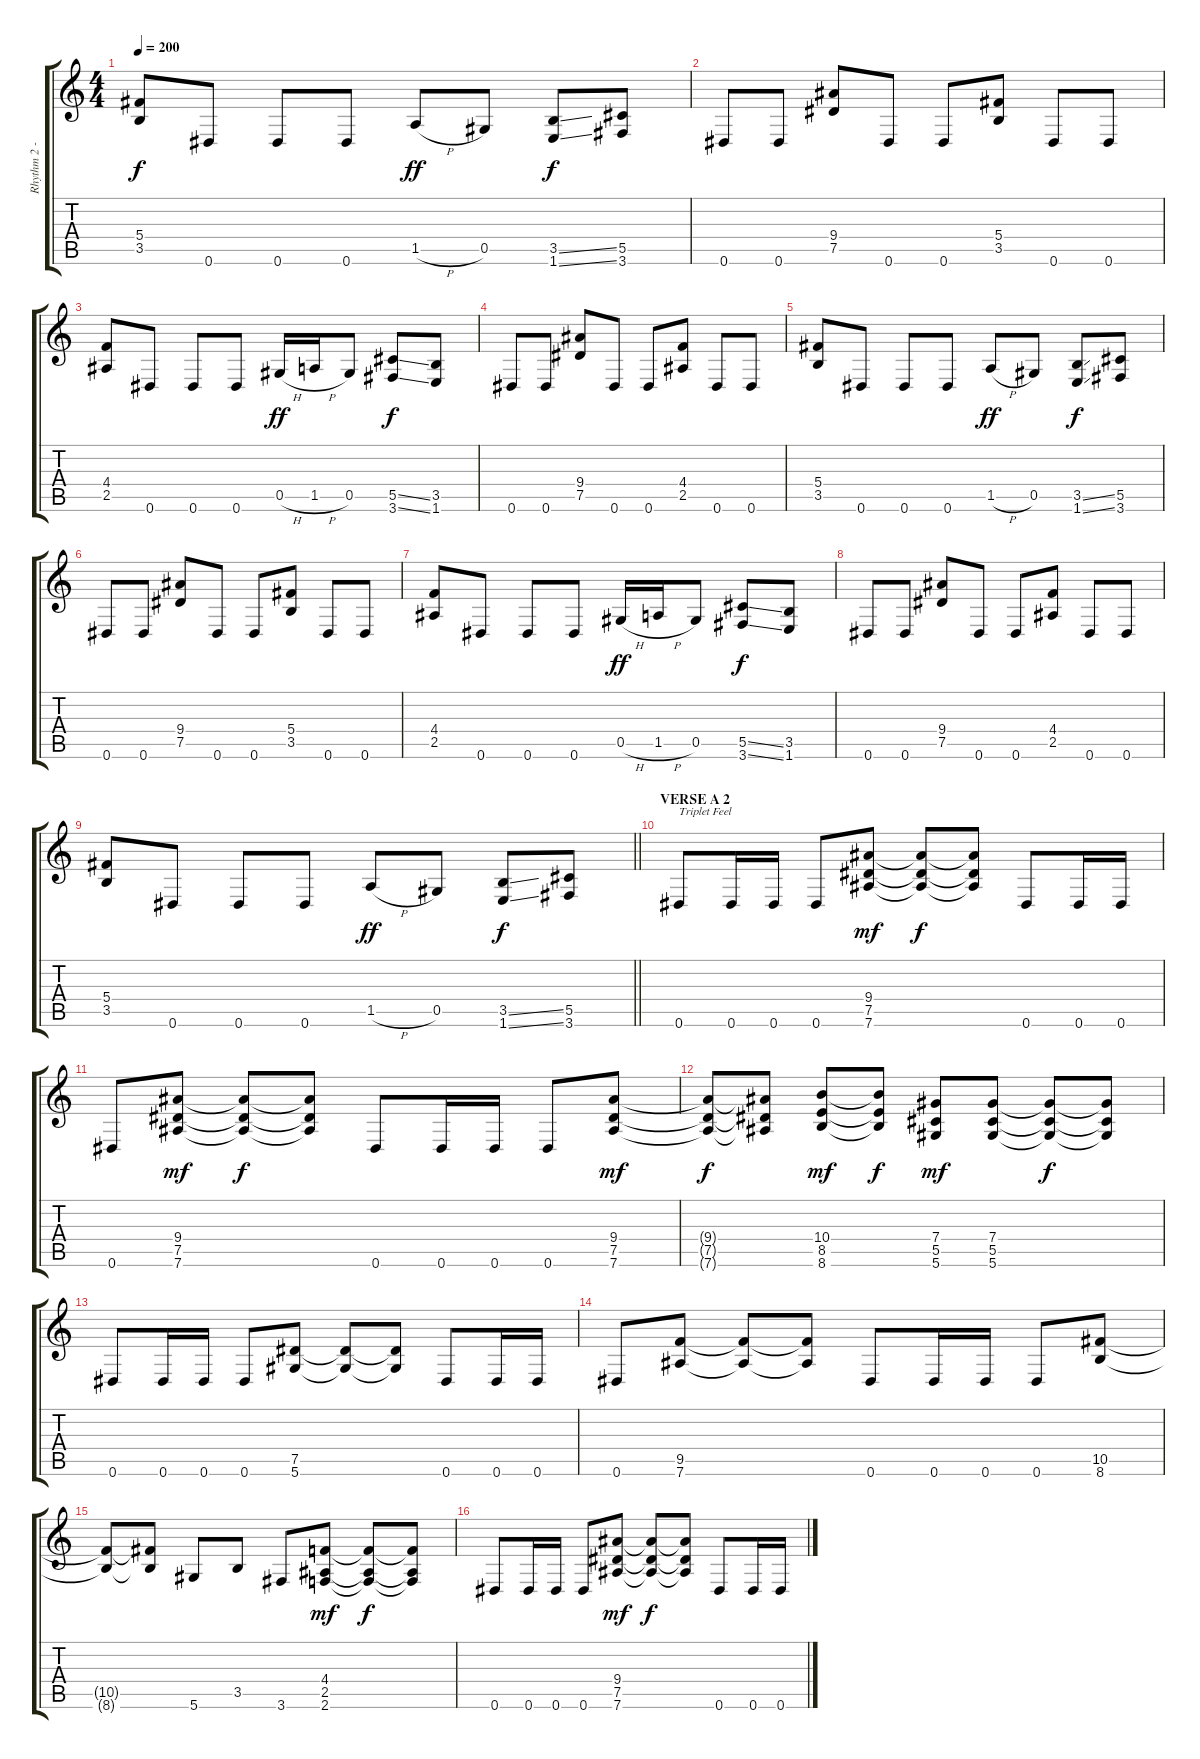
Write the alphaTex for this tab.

\track ("Rhythm 2 - Ronny Dorian" "Rhythm 2 -") {instrument overdrivenguitar}
\staff {score tabs}
\tuning (Eb4 Bb3 Gb3 Db3 Ab2 Eb2) {hide}
\ts (4 4)
\tempo 200
\clef g2
\ks c
(5.4 3.5).8{dy f} 0.6.8 0.6.8 0.6.8 1.5{h}.8{dy ff} 0.5.8 (3.5{ss} 1.6{ss}).8{dy f} (5.5 3.6).8 |
0.6.8 0.6.8 (9.4 7.5).8 0.6.8 0.6.8 (5.4 3.5).8 0.6.8 0.6.8 |
(4.4 2.5).8 0.6.8 0.6.8 0.6.8 0.5{h}.16{dy ff} 1.5{h}.16 0.5.8 (5.5{ss} 3.6{ss}).8{dy f} (3.5 1.6).8 |
0.6.8 0.6.8 (9.4 7.5).8 0.6.8 0.6.8 (4.4 2.5).8 0.6.8 0.6.8 |
(5.4 3.5).8 0.6.8 0.6.8 0.6.8 1.5{h}.8{dy ff} 0.5.8 (3.5{ss} 1.6{ss}).8{dy f} (5.5 3.6).8 |
0.6.8 0.6.8 (9.4 7.5).8 0.6.8 0.6.8 (5.4 3.5).8 0.6.8 0.6.8 |
(4.4 2.5).8 0.6.8 0.6.8 0.6.8 0.5{h}.16{dy ff} 1.5{h}.16 0.5.8 (5.5{ss} 3.6{ss}).8{dy f} (3.5 1.6).8 |
0.6.8 0.6.8 (9.4 7.5).8 0.6.8 0.6.8 (4.4 2.5).8 0.6.8 0.6.8 |
\barLineRight lightlight
(5.4 3.5).8 0.6.8 0.6.8 0.6.8 1.5{h}.8{dy ff} 0.5.8 (3.5{ss} 1.6{ss}).8{dy f} (5.5 3.6).8 |
\section ("" "VERSE A 2")
0.6.8{txt "Triplet Feel"} 0.6.16 0.6.16 0.6.8 (9.4 7.5 7.6).8{dy mf} (9.4{t} 7.5{t} 7.6{t}).8{dy f} (9.4{t} 7.5{t} 7.6{t}).8 0.6.8 0.6.16 0.6.16 |
0.6.8 (9.4 7.5 7.6).8{dy mf} (9.4{t} 7.5{t} 7.6{t}).8{dy f} (9.4{t} 7.5{t} 7.6{t}).8 0.6.8 0.6.16 0.6.16 0.6.8 (9.4 7.5 7.6).8{dy mf} |
(9.4{t} 7.5{t} 7.6{t}).8{dy f} (9.4{t} 7.5{t} 7.6{t}).8 (10.4 8.5 8.6).8{dy mf} (10.4{t} 8.5{t} 8.6{t}).8{dy f} (7.4 5.5 5.6).8{dy mf} (7.4 5.5 5.6).8 (7.4{t} 5.5{t} 5.6{t}).8{dy f} (7.4{t} 5.5{t} 5.6{t}).8 |
0.6.8 0.6.16 0.6.16 0.6.8 (7.5 5.6).8 (7.5{t} 5.6{t}).8 (7.5{t} 5.6{t}).8 0.6.8 0.6.16 0.6.16 |
0.6.8 (9.5 7.6).8 (9.5{t} 7.6{t}).8 (9.5{t} 7.6{t}).8 0.6.8 0.6.16 0.6.16 0.6.8 (10.5 8.6).8 |
(10.5{t} 8.6{t}).8 (10.5{t} 8.6{t}).8 5.6.8 3.5.8 3.6.8 (4.4 2.5 2.6).8{dy mf} (4.4{t} 2.5{t} 2.6{t}).8{dy f} (4.4{t} 2.5{t} 2.6{t}).8 |
0.6.8 0.6.16 0.6.16 0.6.8 (9.4 7.5 7.6).8{dy mf} (9.4{t} 7.5{t} 7.6{t}).8{dy f} (9.4{t} 7.5{t} 7.6{t}).8 0.6.8 0.6.16 0.6.16
